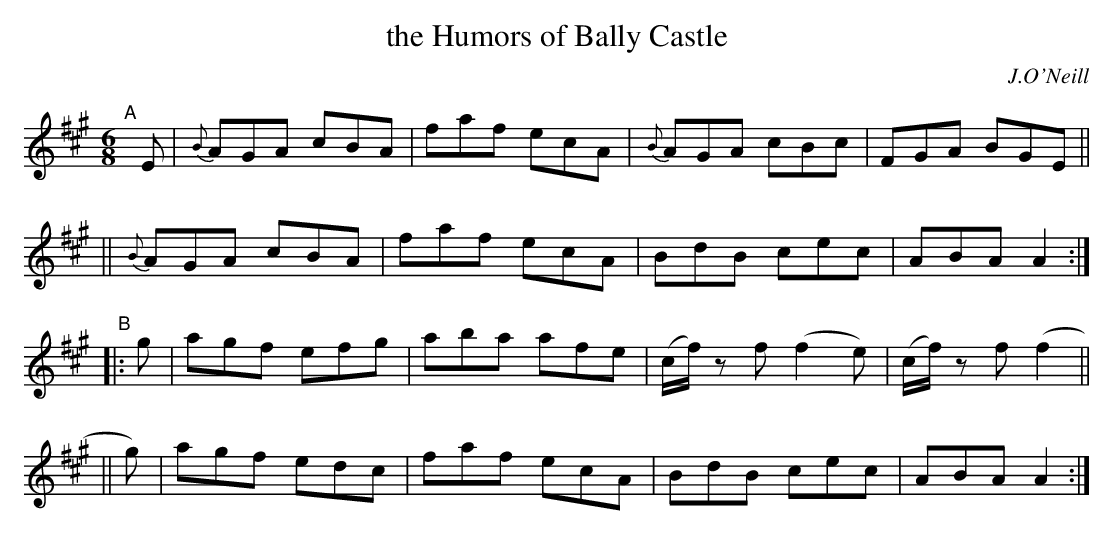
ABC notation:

X:1
T: the Humors of Bally Castle
O: J.O'Neill
M: 6/8
K: A
"^A"[|] E \
|  {B}AGA cBA | faf ecA | {B}AGA cBc | FGA BGE ||
|| {B}AGA cBA | faf ecA | BdB cec | ABA A2 :|
"^B"\
|: g | agf efg | aba afe | (c/f/)z f (f2 e) | (c/f/)z f (f2 ||
|| g)| agf edc | faf ecA | BdB cec | ABA A2 :|
